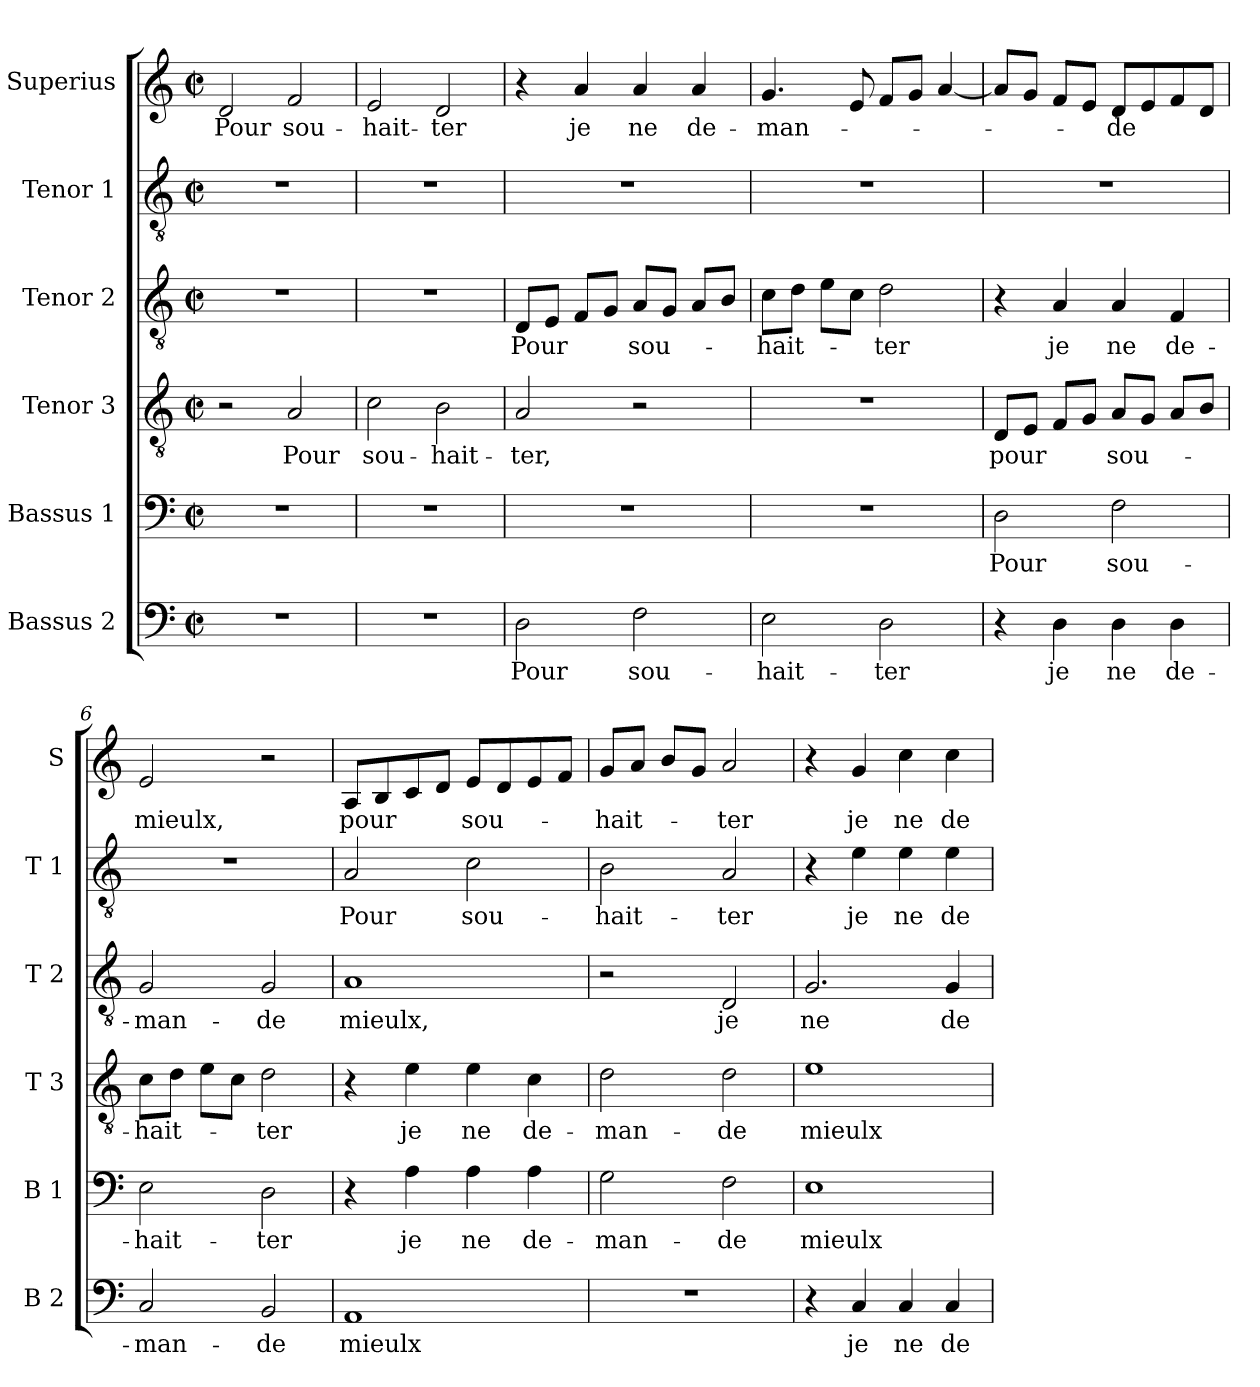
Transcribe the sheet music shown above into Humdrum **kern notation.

**kern	**text	**kern	**text	**kern	**text	**kern	**text	**kern	**text	**kern	**text
*part6	*part6	*part5	*part5	*part4	*part4	*part3	*part3	*part2	*part2	*part1	*part1
*staff6	*staff6	*staff5	*staff5	*staff4	*staff4	*staff3	*staff3	*staff2	*staff2	*staff1	*staff1
*I"Bassus 2	*	*I"Bassus 1	*	*I"Tenor 3	*	*I"Tenor 2	*	*I"Tenor 1	*	*I"Superius	*
*I'B 2	*	*I'B 1	*	*I'T 3	*	*I'T 2	*	*I'T 1	*	*I'S	*
*clefF4	*	*clefF4	*	*clefGv2	*	*clefGv2	*	*clefGv2	*	*clefG2	*
*k[]	*	*k[]	*	*k[]	*	*k[]	*	*k[]	*	*k[]	*
*C:	*	*C:	*	*C:	*	*C:	*	*C:	*	*C:	*
*M2/2	*	*M2/2	*	*M2/2	*	*M2/2	*	*M2/2	*	*M2/2	*
*met(c|)	*	*met(c|)	*	*met(c|)	*	*met(c|)	*	*met(c|)	*	*met(c|)	*
=1	=1	=1	=1	=1	=1	=1	=1	=1	=1	=1	=1
1r	.	1r	.	2r	.	1r	.	1r	.	2d/	Pour
.	.	.	.	2A/	Pour	.	.	.	.	2f/	sou-
=2	=2	=2	=2	=2	=2	=2	=2	=2	=2	=2	=2
1r	.	1r	.	2c\	sou-	1r	.	1r	.	2e/	-hait-
.	.	.	.	2B\	-hait-	.	.	.	.	2d/	-ter
=3	=3	=3	=3	=3	=3	=3	=3	=3	=3	=3	=3
2D\	Pour	1r	.	2A/	-ter,	8D/L	Pour	1r	.	4r	.
.	.	.	.	.	.	8E/J	.	.	.	.	.
.	.	.	.	.	.	8F/L	.	.	.	4a/	je
.	.	.	.	.	.	8G/J	.	.	.	.	.
2F\	sou-	.	.	2r	.	8A/L	sou-	.	.	4a/	ne
.	.	.	.	.	.	8G/J	.	.	.	.	.
.	.	.	.	.	.	8A/L	.	.	.	4a/	de-
.	.	.	.	.	.	8B/J	.	.	.	.	.
=4	=4	=4	=4	=4	=4	=4	=4	=4	=4	=4	=4
2E\	-hait-	1r	.	1r	.	8c\L	-hait-	1r	.	4.g/	-man-
.	.	.	.	.	.	8d\J	.	.	.	.	.
.	.	.	.	.	.	8e\L	.	.	.	.	.
.	.	.	.	.	.	8c\J	.	.	.	8e/	.
2D\	-ter	.	.	.	.	2d\	-ter	.	.	8f/L	.
.	.	.	.	.	.	.	.	.	.	8g/J	.
.	.	.	.	.	.	.	.	.	.	[4a/	.
=5	=5	=5	=5	=5	=5	=5	=5	=5	=5	=5	=5
4r	.	2D\	Pour	8D/L	pour	4r	.	1r	.	8a/L]	.
.	.	.	.	8E/J	.	.	.	.	.	8g/J	.
4D\	je	.	.	8F/L	.	4A/	je	.	.	8f/L	.
.	.	.	.	8G/J	.	.	.	.	.	8e/J	.
4D\	ne	2F\	sou-	8A/L	sou-	4A/	ne	.	.	8d/L	-de
.	.	.	.	8G/J	.	.	.	.	.	8e/	.
4D\	de-	.	.	8A/L	.	4F/	de-	.	.	8f/	.
.	.	.	.	8B/J	.	.	.	.	.	8d/J	.
!!LO:LB:g=z
=6	=6	=6	=6	=6	=6	=6	=6	=6	=6	=6	=6
2C/	-man-	2E\	-hait-	8c\L	-hait-	2G/	-man-	1r	.	2e/	mieulx,
.	.	.	.	8d\J	.	.	.	.	.	.	.
.	.	.	.	8e\L	.	.	.	.	.	.	.
.	.	.	.	8c\J	.	.	.	.	.	.	.
2BB/	-de	2D\	-ter	2d\	-ter	2G/	-de	.	.	2r	.
=7	=7	=7	=7	=7	=7	=7	=7	=7	=7	=7	=7
1AA	mieulx	4r	.	4r	.	1A	mieulx,	2A/	Pour	8A/L	pour
.	.	.	.	.	.	.	.	.	.	8B/	.
.	.	4A\	je	4e\	je	.	.	.	.	8c/	.
.	.	.	.	.	.	.	.	.	.	8d/J	.
.	.	4A\	ne	4e\	ne	.	.	2c\	sou-	8e/L	sou-
.	.	.	.	.	.	.	.	.	.	8d/	.
.	.	4A\	de-	4c\	de-	.	.	.	.	8e/	.
.	.	.	.	.	.	.	.	.	.	8f/J	.
=8	=8	=8	=8	=8	=8	=8	=8	=8	=8	=8	=8
1r	.	2G\	-man-	2d\	-man-	2r	.	2B\	-hait-	8g/L	-hait-
.	.	.	.	.	.	.	.	.	.	8a/J	.
.	.	.	.	.	.	.	.	.	.	8b/L	.
.	.	.	.	.	.	.	.	.	.	8g/J	.
.	.	2F\	-de	2d\	-de	2D/	je	2A/	-ter	2a/	-ter
=9	=9	=9	=9	=9	=9	=9	=9	=9	=9	=9	=9
4r	.	1E	mieulx	1e	mieulx	2.G/	ne	4r	.	4r	.
4C/	je	.	.	.	.	.	.	4e\	je	4g/	je
4C/	ne	.	.	.	.	.	.	4e\	ne	4cc\	ne
4C/	de-	.	.	.	.	4G/	de-	4e\	de-	4cc\	de-
=	=	=	=	=	=	=	=	=	=	=	=
*-	*-	*-	*-	*-	*-	*-	*-	*-	*-	*-	*-
